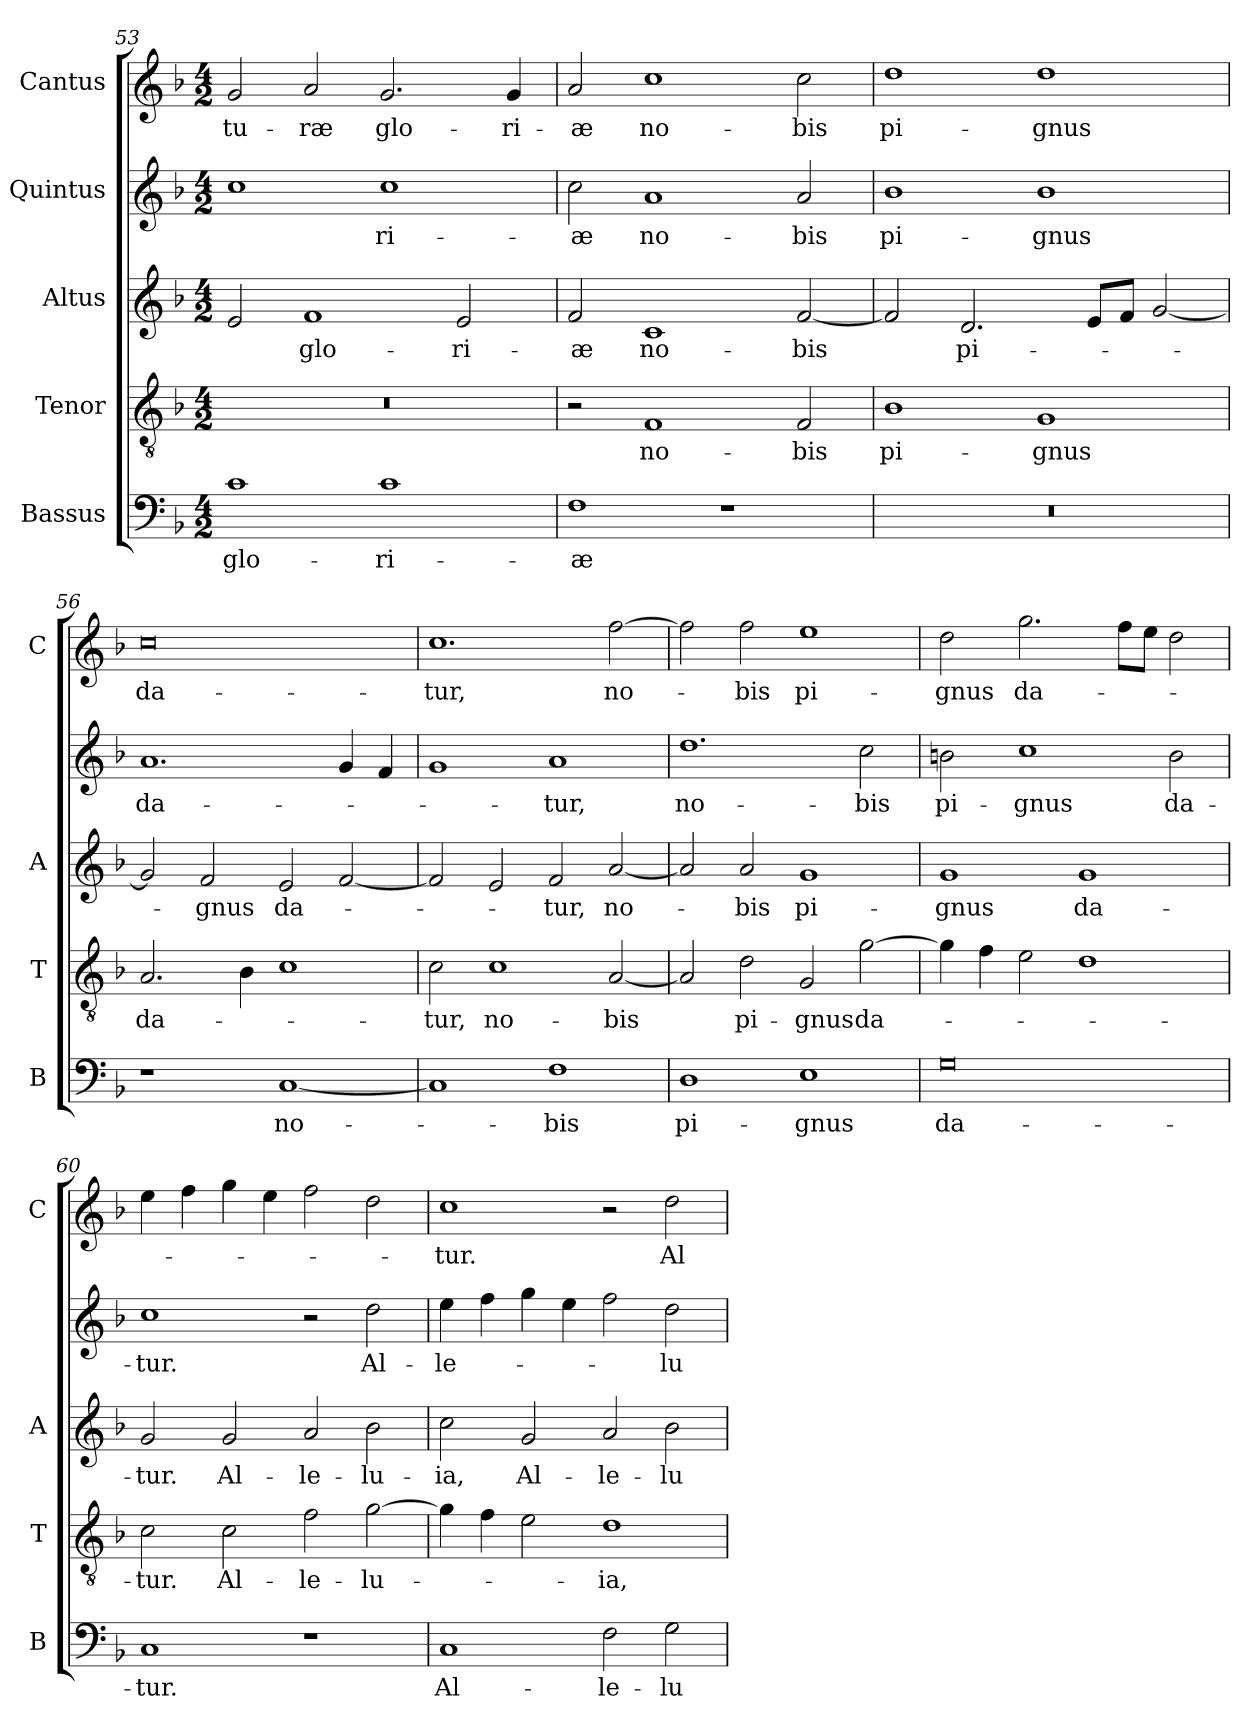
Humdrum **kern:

**kern	**text	**kern	**text	**kern	**text	**kern	**text	**kern	**text
*part5	*part5	*part4	*part4	*part3	*part3	*part2	*part2	*part1	*part1
*staff5	*staff5	*staff4	*staff4	*staff3	*staff3	*staff2	*staff2	*staff1	*staff1
*I"Bassus	*	*I"Tenor	*	*I"Altus	*	*I"Quintus	*	*I"Cantus	*
*I'B	*	*I'T	*	*I'A	*	*	*	*I'C	*
*clefF4	*	*clefGv2	*	*clefG2	*	*clefG2	*	*clefG2	*
*k[b-]	*	*k[b-]	*	*k[b-]	*	*k[b-]	*	*k[b-]	*
*F:	*	*F:	*	*F:	*	*F:	*	*F:	*
*M4/2	*	*M4/2	*	*M4/2	*	*M4/2	*	*M4/2	*
=53	=53	=53	=53	=53	=53	=53	=53	=53	=53
!	!LO:LY:b	!	!	!	!	!	!	!	!LO:LY:b
1c	glo-	0r	.	2e/	.	1cc	.	2g/	-tu-
!	!	!	!	!	!LO:LY:b	!	!	!	!LO:LY:b
.	.	.	.	1f	glo-	.	.	2a/	-ræ
!	!LO:LY:b	!	!	!	!	!	!LO:LY:b	!	!LO:LY:b
1c	-ri-	.	.	.	.	1cc	-ri-	2.g/	glo-
!	!	!	!	!	!LO:LY:b	!	!	!	!
.	.	.	.	2e/	-ri-	.	.	.	.
!	!	!	!	!	!	!	!	!	!LO:LY:b
.	.	.	.	.	.	.	.	4g/	-ri-
=54	=54	=54	=54	=54	=54	=54	=54	=54	=54
!	!LO:LY:b	!	!	!	!LO:LY:b	!	!LO:LY:b	!	!LO:LY:b
1F	-æ	2r	.	2f/	-æ	2cc\	-æ	2a/	-æ
!	!	!	!LO:LY:b	!	!LO:LY:b	!	!LO:LY:b	!	!LO:LY:b
.	.	1F	no-	1c	no-	1a	no-	1cc	no-
1r	.	.	.	.	.	.	.	.	.
!	!	!	!LO:LY:b	!	!LO:LY:b	!	!LO:LY:b	!	!LO:LY:b
.	.	2F/	-bis	[2f/	-bis	2a/	-bis	2cc\	-bis
!!LO:PB:g=z
=55	=55	=55	=55	=55	=55	=55	=55	=55	=55
!	!	!	!LO:LY:b	!	!	!	!LO:LY:b	!	!LO:LY:b
0r	.	1B-	pi-	2f/]	.	1b-	pi-	1dd	pi-
!	!	!	!	!	!LO:LY:b	!	!	!	!
.	.	.	.	2.d/	pi-	.	.	.	.
!	!	!	!LO:LY:b	!	!	!	!LO:LY:b	!	!LO:LY:b
.	.	1G	-gnus	.	.	1b-	-gnus	1dd	-gnus
.	.	.	.	8e/L	.	.	.	.	.
.	.	.	.	8f/J	.	.	.	.	.
.	.	.	.	[2g/	.	.	.	.	.
=56	=56	=56	=56	=56	=56	=56	=56	=56	=56
!	!	!	!LO:LY:b	!	!	!	!LO:LY:b	!	!LO:LY:b
1r	.	2.A/	da-	2g/]	.	1.a	da-	0cc	da-
!	!	!	!	!	!LO:LY:b	!	!	!	!
.	.	.	.	2f/	-gnus	.	.	.	.
.	.	4B-\	.	.	.	.	.	.	.
!	!LO:LY:b	!	!	!	!LO:LY:b	!	!	!	!
[1C	no-	1c	.	2e/	da-	.	.	.	.
.	.	.	.	[2f/	.	4g/	.	.	.
.	.	.	.	.	.	4f/	.	.	.
=57	=57	=57	=57	=57	=57	=57	=57	=57	=57
!	!	!	!LO:LY:b	!	!	!	!	!	!LO:LY:b
1C]	.	2c\	-tur,	2f/]	.	1g	.	1.cc	-tur,
!	!	!	!LO:LY:b	!	!	!	!	!	!
.	.	1c	no-	2e/	.	.	.	.	.
!	!LO:LY:b	!	!	!	!LO:LY:b	!	!LO:LY:b	!	!
1F	-bis	.	.	2f/	-tur,	1a	-tur,	.	.
!	!	!	!LO:LY:b	!	!LO:LY:b	!	!	!	!LO:LY:b
.	.	[2A/	-bis	[2a/	no-	.	.	[2ff\	no-
=58	=58	=58	=58	=58	=58	=58	=58	=58	=58
!	!LO:LY:b	!	!	!	!	!	!LO:LY:b	!	!
1D	pi-	2A/]	.	2a/]	.	1.dd	no-	2ff\]	.
!	!	!	!LO:LY:b	!	!LO:LY:b	!	!	!	!LO:LY:b
.	.	2d\	pi-	2a/	-bis	.	.	2ff\	-bis
!	!LO:LY:b	!	!LO:LY:b	!	!LO:LY:b	!	!	!	!LO:LY:b
1E	-gnus	2G/	-gnus	1g	pi-	.	.	1ee	pi-
!	!	!	!LO:LY:b	!	!	!	!LO:LY:b	!	!
.	.	[2g\	da-	.	.	2cc\	-bis	.	.
=59	=59	=59	=59	=59	=59	=59	=59	=59	=59
!	!LO:LY:b	!	!	!	!LO:LY:b	!	!LO:LY:b	!	!LO:LY:b
0G	da-	4g\]	.	1g	-gnus	2bn\	pi-	2dd\	-gnus
.	.	4f\	.	.	.	.	.	.	.
!	!	!	!	!	!	!	!LO:LY:b	!	!LO:LY:b
.	.	2e\	.	.	.	1cc	-gnus	2.gg\	da-
!	!	!	!	!	!LO:LY:b	!	!	!	!
.	.	1d	.	1g	da-	.	.	.	.
.	.	.	.	.	.	.	.	8ff\L	.
.	.	.	.	.	.	.	.	8ee\J	.
!	!	!	!	!	!	!	!LO:LY:b	!	!
.	.	.	.	.	.	2b\	da-	2dd\	.
!!LO:LB:g=z
=60	=60	=60	=60	=60	=60	=60	=60	=60	=60
!	!LO:LY:b	!	!LO:LY:b	!	!LO:LY:b	!	!LO:LY:b	!	!
1C	-tur.	2c\	-tur.	2g/	-tur.	1cc	-tur.	4ee\	.
.	.	.	.	.	.	.	.	4ff\	.
!	!	!	!LO:LY:b	!	!LO:LY:b	!	!	!	!
.	.	2c\	Al-	2g/	Al-	.	.	4gg\	.
.	.	.	.	.	.	.	.	4ee\	.
!	!	!	!LO:LY:b	!	!LO:LY:b	!	!	!	!
1r	.	2f\	-le-	2a/	-le-	2r	.	2ff\	.
!	!	!	!LO:LY:b	!	!LO:LY:b	!	!LO:LY:b	!	!
.	.	[2g\	-lu-	2b-\	-lu-	2dd\	Al-	2dd\	.
=61	=61	=61	=61	=61	=61	=61	=61	=61	=61
!	!LO:LY:b	!	!	!	!LO:LY:b	!	!LO:LY:b	!	!LO:LY:b
1C	Al-	4g\]	.	2cc\	-ia,	4ee\	-le-	1cc	-tur.
.	.	4f\	.	.	.	4ff\	.	.	.
!	!	!	!	!	!LO:LY:b	!	!	!	!
.	.	2e\	.	2g/	Al-	4gg\	.	.	.
.	.	.	.	.	.	4ee\	.	.	.
!	!LO:LY:b	!	!LO:LY:b	!	!LO:LY:b	!	!	!	!
2F\	-le-	1d	-ia,	2a/	-le-	2ff\	.	2r	.
!	!LO:LY:b	!	!	!	!LO:LY:b	!	!LO:LY:b	!	!LO:LY:b
2G\	-lu-	.	.	2b-\	-lu-	2dd\	-lu-	2dd\	Al-
=	=	=	=	=	=	=	=	=	=
*-	*-	*-	*-	*-	*-	*-	*-	*-	*-
